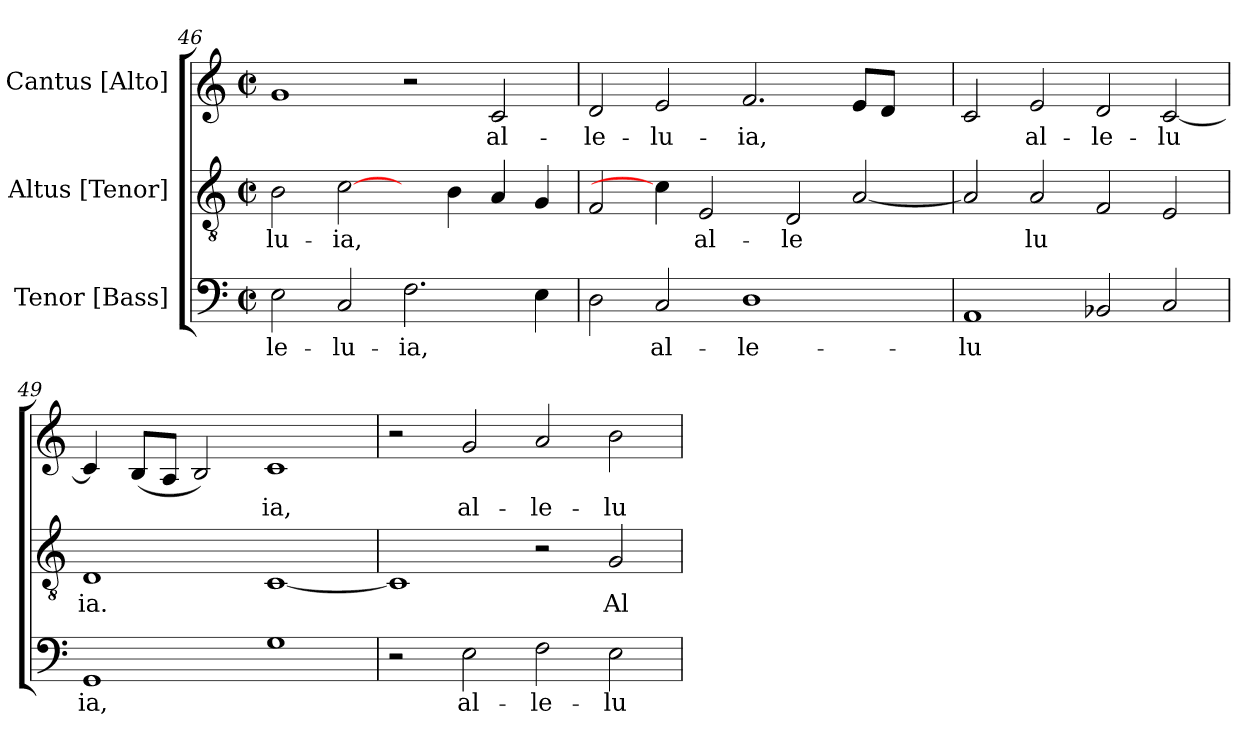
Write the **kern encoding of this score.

**kern	**text	**kern	**text	**kern	**text
*part3	*part3	*part2	*part2	*part1	*part1
*staff3	*staff3	*staff2	*staff2	*staff1	*staff1
*I"Tenor  [Bass]	*	*I"Altus  [Tenor]	*	*I"Cantus  [Alto]	*
!!LO:LB:g=z
*clefF4	*	*clefGv2	*	*clefG2	*
*k[]	*	*k[]	*	*k[]	*
*C:	*	*C:	*	*C:	*
*M2/2	*	*M2/2	*	*M2/2	*
*met(c|)	*	*met(c|)	*	*met(c|)	*
=46	=46	=46	=46	=46	=46
!	!LO:LY:b:cj	!	!LO:LY:b:cj	!	!LO:LY:b:cj
2E\	-le-	2B\	-lu-	1g	.
!	!LO:LY:b:cj	!	!LO:LY:b:cj	!	!
2C/	-lu-	[2c\	-ia,	.	.
!	!LO:LY:b:cj	!	!	!	!
2.F\	-ia,	4ryy	.	2r	.
!	!	!	!LO:LY:b:cj	!	!
.	.	4B\	.	.	.
!	!	!	!LO:LY:b:cj	!	!LO:LY:b:cj
.	.	4A/	.	2c/	al-
!	!LO:LY:b:cj	!	!LO:LY:b:cj	!	!
4E\	.	4G/	.	.	.
=47	=47	=47	=47	=47	=47
!	!LO:LY:b:cj	!	!LO:LY:b:cj	!	!LO:LY:b:cj
2D\	.	2F/	.	2d/	-le-
!	!LO:LY:b:cj	!	!	!	!LO:LY:b:cj
2C/	al-	4c\]	.	2e/	-lu-
!	!	!	!LO:LY:b:cj	!	!
.	.	2E/	al-	.	.
!	!LO:LY:b:cj	!	!	!	!LO:LY:b:cj
1D	-le-	.	.	2.f/	-ia,
!	!	!	!LO:LY:b:cj	!	!
.	.	2D/	-le-	.	.
!	!	!	!LO:LY:b:cj	!	!LO:LY:b:cj
.	.	[<2A/	--	8e/L	.
!	!	!	!	!	!LO:LY:b:cj
.	.	.	.	8d/J	.
4ryy	.	.	.	4ryy	.
=48	=48	=48	=48	=48	=48
!	!LO:LY:b:cj	!	!LO:LY:b:cj	!	!LO:LY:b:cj
1AA	-lu-	2A/]	--	2c/	.
!	!	!	!LO:LY:b:cj	!	!LO:LY:b:cj
.	.	2A/	-lu-	2e/	al-
!	!LO:LY:b:cj	!	!LO:LY:b:cj	!	!LO:LY:b:cj
2BB-X/	--	2F/	--	2d/	-le-
!	!LO:LY:b:cj	!	!LO:LY:b:cj	!	!LO:LY:b:cj
2C/	--	2E/	--	[<2c/	-lu-
=49	=49	=49	=49	=49	=49
!	!LO:LY:b:cj	!	!LO:LY:b:cj	!	!LO:LY:b:cj
1GG	-ia,	1D	-ia.	4c/]	--
!	!	!	!	!	!LO:LY:b:cj
.	.	.	.	(>8B/L	--
!	!	!	!	!	!LO:LY:b:cj
.	.	.	.	8A/J	--
!	!	!	!	!	!LO:LY:b:cj
.	.	.	.	2B/)	--
!	!LO:LY:b:cj	!	!LO:LY:b:cj	!	!LO:LY:b:cj
1G	.	[<1C	.	1c	-ia,
=50	=50	=50	=50	=50	=50
!	!	!	!LO:LY:b:cj	!	!
2r	.	1C]	.	2r	.
!	!LO:LY:b:cj	!	!	!	!LO:LY:b:cj
2E\	al-	.	.	2g/	al-
!	!LO:LY:b:cj	!	!	!	!LO:LY:b:cj
2F\	-le-	2r	.	2a/	-le-
!	!LO:LY:b:cj	!	!LO:LY:b:cj	!	!LO:LY:b:cj
2E\	-lu-	2G/	Al-	2b\	-lu-
=	=	=	=	=	=
*-	*-	*-	*-	*-	*-
